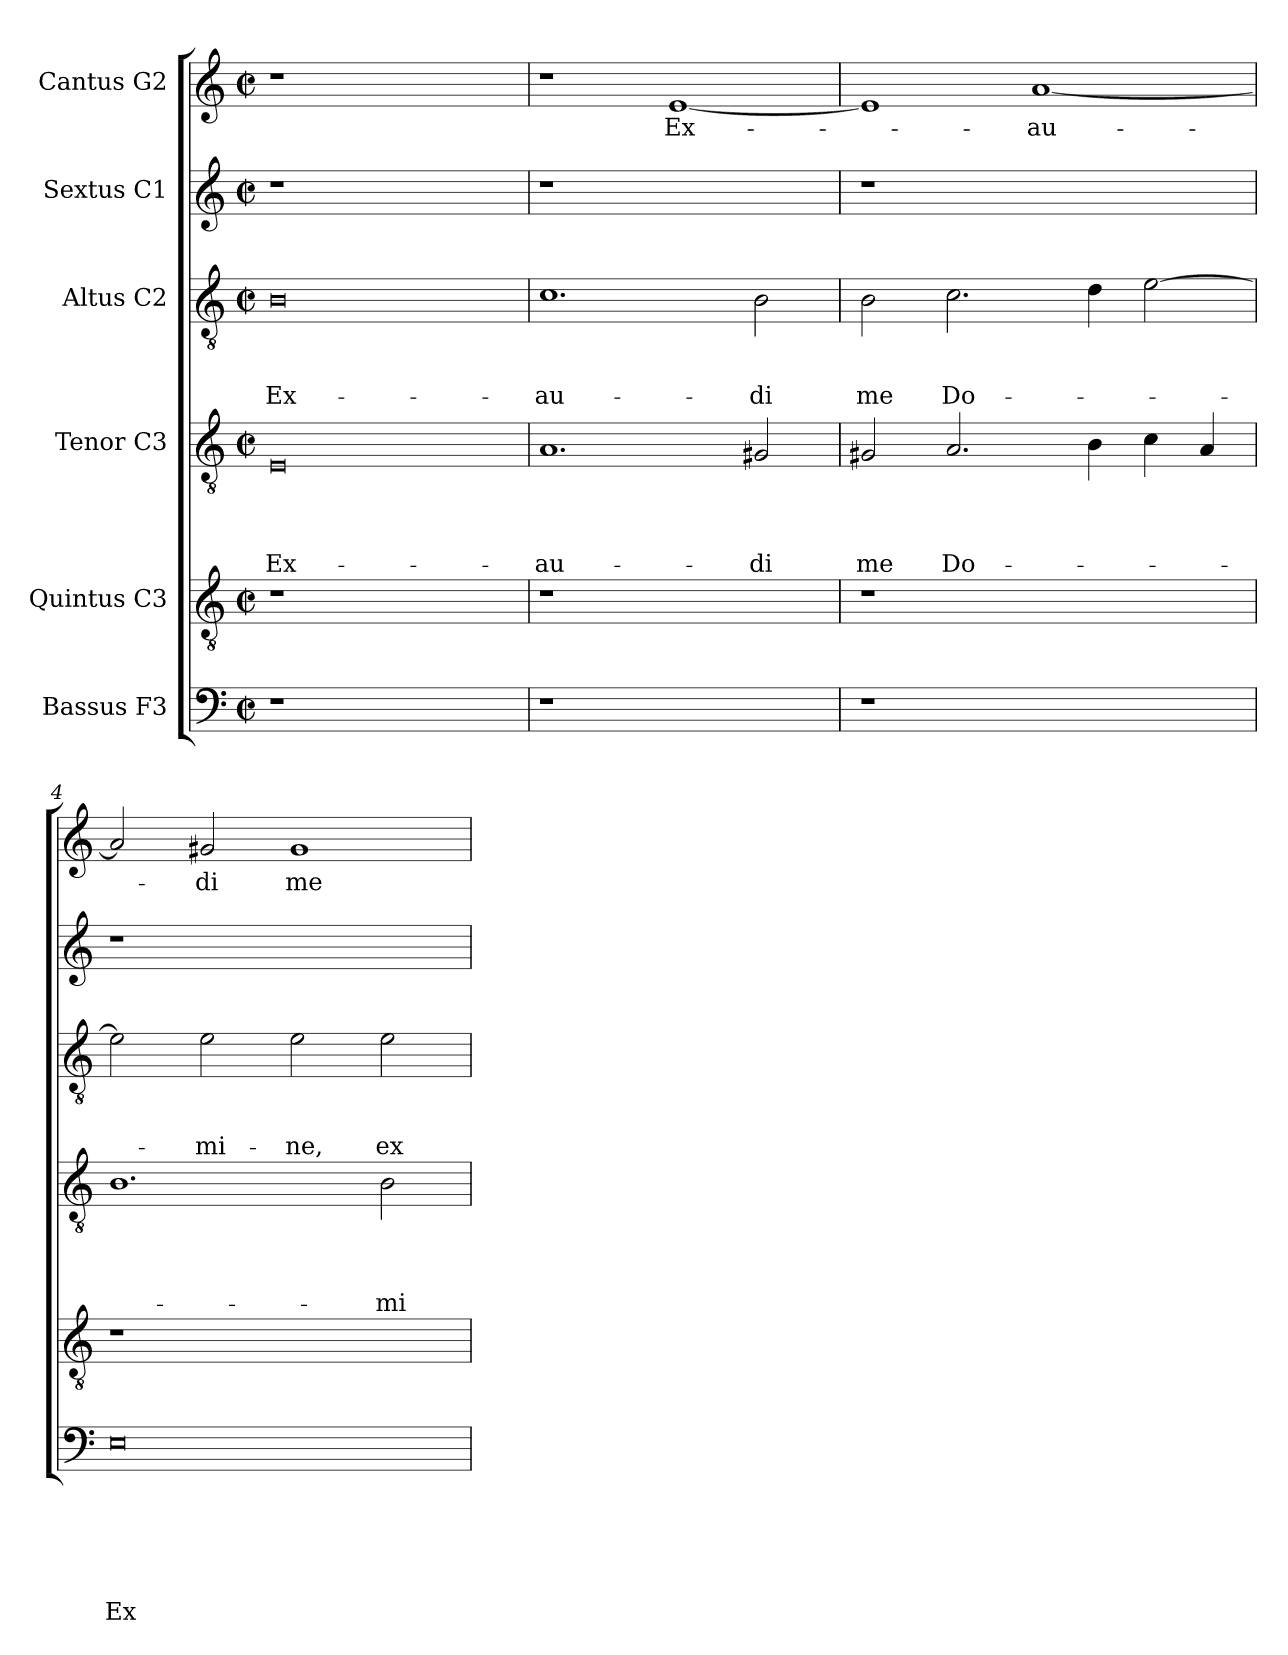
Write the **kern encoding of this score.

**kern	**text	**text	**text	**text	**text	**text	**kern	**kern	**text	**text	**text	**text	**kern	**text	**text	**text	**kern	**kern	**text
*part6	*part6	*part6	*part6	*part6	*part6	*part6	*part5	*part4	*part4	*part4	*part4	*part4	*part3	*part3	*part3	*part3	*part2	*part1	*part1
*staff6	*staff6	*staff6	*staff6	*staff6	*staff6	*staff6	*staff5	*staff4	*staff4	*staff4	*staff4	*staff4	*staff3	*staff3	*staff3	*staff3	*staff2	*staff1	*staff1
*I"Bassus F3	*	*	*	*	*	*	*I"Quintus C3	*I"Tenor C3	*	*	*	*	*I"Altus C2	*	*	*	*I"Sextus C1	*I"Cantus G2	*
*clefF4	*	*	*	*	*	*	*clefGv2	*clefGv2	*	*	*	*	*clefGv2	*	*	*	*clefG2	*clefG2	*
*k[]	*	*	*	*	*	*	*k[]	*k[]	*	*	*	*	*k[]	*	*	*	*k[]	*k[]	*
*C:	*	*	*	*	*	*	*C:	*C:	*	*	*	*	*C:	*	*	*	*C:	*C:	*
*M2/2	*	*	*	*	*	*	*M2/2	*M2/2	*	*	*	*	*M2/2	*	*	*	*M2/2	*M2/2	*
*met(c|)	*	*	*	*	*	*	*met(c|)	*met(c|)	*	*	*	*	*met(c|)	*	*	*	*met(c|)	*met(c|)	*
=1	=1	=1	=1	=1	=1	=1	=1	=1	=1	=1	=1	=1	=1	=1	=1	=1	=1	=1	=1
!	!	!	!	!	!	!	!	!	!	!	!	!LO:LY:b	!	!	!	!LO:LY:b	!	!	!
1r	.	.	.	.	.	.	1r	0E	.	.	.	Ex-	0B	.	.	Ex-	1r	1r	.
1ryy	.	.	.	.	.	.	1ryy	.	.	.	.	.	.	.	.	.	1ryy	1ryy	.
=2	=2	=2	=2	=2	=2	=2	=2	=2	=2	=2	=2	=2	=2	=2	=2	=2	=2	=2	=2
!	!	!	!	!	!	!	!	!	!	!	!	!LO:LY:b	!	!	!	!LO:LY:b	!	!	!
1r	.	.	.	.	.	.	1r	1.A	.	.	.	-au-	1.c	.	.	-au-	1r	1r	.
!	!	!	!	!	!	!	!	!	!	!	!	!	!	!	!	!	!	!	!LO:LY:b
1ryy	.	.	.	.	.	.	1ryy	.	.	.	.	.	.	.	.	.	1ryy	[1e	Ex-
!	!	!	!	!	!	!	!	!	!	!	!	!LO:LY:b	!	!	!	!LO:LY:b	!	!	!
.	.	.	.	.	.	.	.	2G#X/	.	.	.	-di	2B\	.	.	-di	.	.	.
=3	=3	=3	=3	=3	=3	=3	=3	=3	=3	=3	=3	=3	=3	=3	=3	=3	=3	=3	=3
!	!	!	!	!	!	!	!	!	!	!	!	!LO:LY:b	!	!	!	!LO:LY:b	!	!	!
1r	.	.	.	.	.	.	1r	2G#X/	.	.	.	me	2B\	.	.	me	1r	1e]	.
!	!	!	!	!	!	!	!	!	!	!	!	!LO:LY:b	!	!	!	!LO:LY:b	!	!	!
.	.	.	.	.	.	.	.	2.A/	.	.	.	Do-	2.c\	.	.	Do-	.	.	.
!	!	!	!	!	!	!	!	!	!	!	!	!	!	!	!	!	!	!	!LO:LY:b
1ryy	.	.	.	.	.	.	1ryy	.	.	.	.	.	.	.	.	.	1ryy	[1a	-au-
.	.	.	.	.	.	.	.	4B\	.	.	.	.	4d\	.	.	.	.	.	.
.	.	.	.	.	.	.	.	4c\	.	.	.	.	[2e\	.	.	.	.	.	.
.	.	.	.	.	.	.	.	4A/	.	.	.	.	.	.	.	.	.	.	.
=4	=4	=4	=4	=4	=4	=4	=4	=4	=4	=4	=4	=4	=4	=4	=4	=4	=4	=4	=4
!	!	!	!	!	!	!LO:LY:b	!	!	!	!	!	!	!	!	!	!	!	!	!
0E	.	.	.	.	.	Ex-	1r	1.B	.	.	.	.	2e\]	.	.	.	1r	2a/]	.
!	!	!	!	!	!	!	!	!	!	!	!	!	!	!	!	!LO:LY:b	!	!	!LO:LY:b
.	.	.	.	.	.	.	.	.	.	.	.	.	2e\	.	.	-mi-	.	2g#X/	-di
!	!	!	!	!	!	!	!	!	!	!	!	!	!	!	!	!LO:LY:b	!	!	!LO:LY:b
.	.	.	.	.	.	.	1ryy	.	.	.	.	.	2e\	.	.	-ne,	1ryy	1g#	me
!	!	!	!	!	!	!	!	!	!	!	!	!LO:LY:b	!	!	!	!LO:LY:b	!	!	!
.	.	.	.	.	.	.	.	2B\	.	.	.	-mi-	2e\	.	.	ex-	.	.	.
=	=	=	=	=	=	=	=	=	=	=	=	=	=	=	=	=	=	=	=
*-	*-	*-	*-	*-	*-	*-	*-	*-	*-	*-	*-	*-	*-	*-	*-	*-	*-	*-	*-
